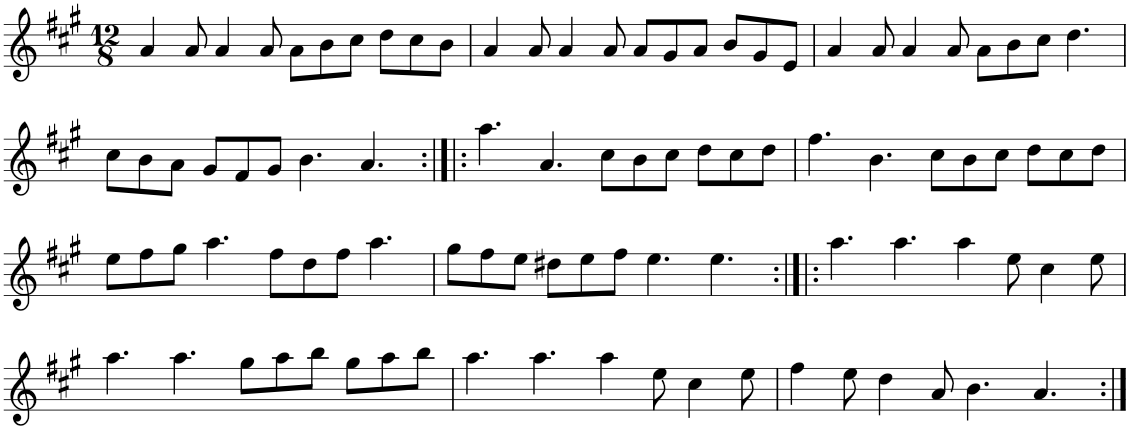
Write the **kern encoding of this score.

**kern
*part1
*staff1
*I"Piano
*I'Pno
*clefG2
*k[f#c#g#]
*A:
*M12/8
=1
4a/
8a/
4a/
8a/
8a\L
8b\
8cc#\J
8dd\L
8cc#\
8b\J
=2
4a/
8a/
4a/
8a/
8a/L
8g#/
8a/J
8b/L
8g#/
8e/J
=3
4a/
8a/
4a/
8a/
8a\L
8b\
8cc#\J
4.dd\
!!LO:LB:g=z
=4
8cc#\L
8b\
8a\J
8g#/L
8f#/
8g#/J
4.b\
4.a/
=5:|!|:
4.aa\
4.a/
8cc#\L
8b\
8cc#\J
8dd\L
8cc#\
8dd\J
=6
4.ff#\
4.b\
8cc#\L
8b\
8cc#\J
8dd\L
8cc#\
8dd\J
!!LO:LB:g=z
=7
8ee\L
8ff#\
8gg#\J
4.aa\
8ff#\L
8dd\
8ff#\J
4.aa\
=8
8gg#\L
8ff#\
8ee\J
8dd#X\L
8ee\
8ff#\J
4.ee\
4.ee\
=9:|!|:
4.aa\
4.aa\
4aa\
8ee\
4cc#\
8ee\
!!LO:LB:g=z
=10
4.aa\
4.aa\
8gg#\L
8aa\
8bb\J
8gg#\L
8aa\
8bb\J
=11
4.aa\
4.aa\
4aa\
8ee\
4cc#\
8ee\
=12
4ff#\
8ee\
4dd\
8a/
4.b\
4.a/
=:|!
*-
